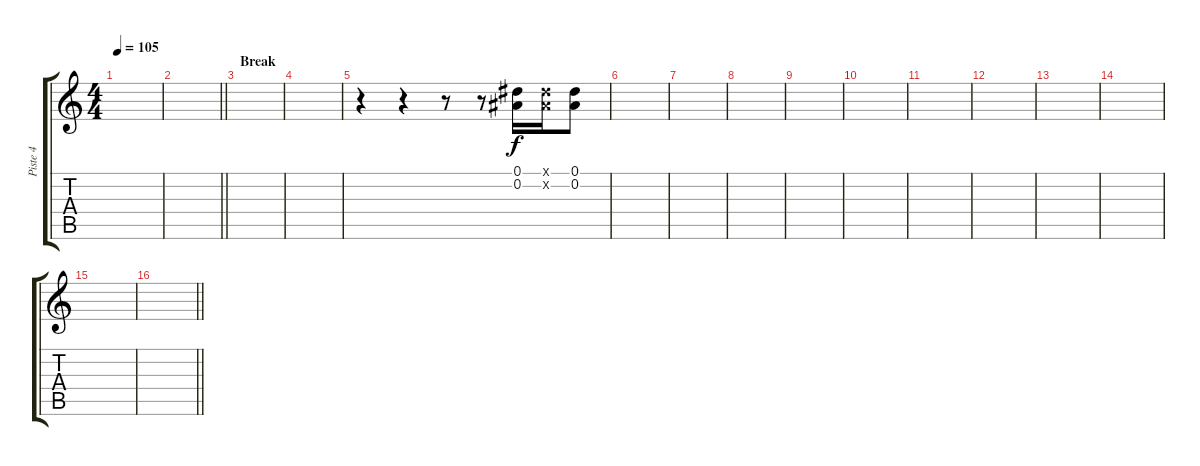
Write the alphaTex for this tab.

\track ("Piste 4" "Piste 4") {instrument overdrivenguitar}
\staff {score tabs}
\tuning (Eb4 Bb3 Gb3 Db3 Ab2 Eb2) {hide}
\ts (4 4)
\tempo 105
\clef g2
\ks c
|
\barLineRight lightlight
|
\section ("" "Break")
|
|
r.4 r.4 r.8 r.8 (0.1 0.2).16 (0.1{x} 0.2{x}).16 (0.1 0.2).8 |
|
|
|
|
|
|
|
|
|
|
\barLineRight lightlight
